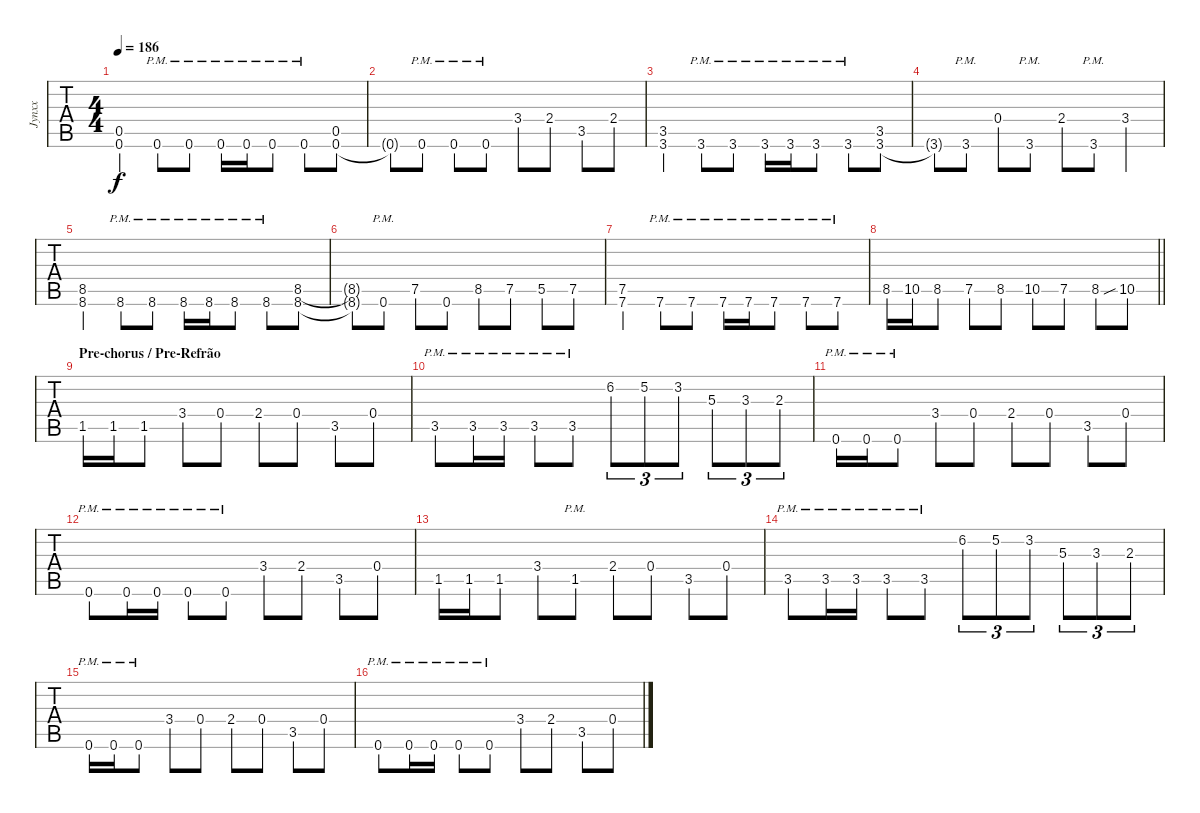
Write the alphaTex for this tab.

\track ("Jynxx" "Jynxx") {instrument distortionguitar}
\staff {tabs}
\tuning (Eb4 Bb3 Gb3 Db3 Ab2 Db2) {hide}
\ts (4 4)
\tempo 186
\clef g2
\ks c
(0.5 0.6).4{dy f} 0.6{pm}.8 0.6{pm}.8 0.6{pm}.16 0.6{pm}.16 0.6{pm}.8 0.6{pm}.8 (0.5 0.6).8 |
0.6{t}.8 0.6{pm}.8 0.6{pm}.8 0.6{pm}.8 3.4.8 2.4.8 3.5.8 2.4.8 |
(3.5 3.6).4 3.6{pm}.8 3.6{pm}.8 3.6{pm}.16 3.6{pm}.16 3.6{pm}.8 3.6{pm}.8 (3.5 3.6).8 |
3.6{t}.8 3.6{pm}.8 0.4.8 3.6{pm}.8 2.4.8 3.6{pm}.8 3.4.4 |
(8.5 8.6).4 8.6{pm}.8 8.6{pm}.8 8.6{pm}.16 8.6{pm}.16 8.6{pm}.8 8.6{pm}.8 (8.5 8.6).8 |
(8.5{t} 8.6{t}).8 0.6{pm}.8 7.5.8 0.6.8 8.5.8 7.5.8 5.5.8 7.5.8 |
(7.5 7.6).4 7.6{pm}.8 7.6{pm}.8 7.6{pm}.16 7.6{pm}.16 7.6{pm}.8 7.6{pm}.8 7.6{pm}.8 |
\barLineRight lightlight
8.5.16 10.5.16 8.5.8 7.5.8 8.5.8 10.5.8 7.5.8 8.5.8 10.5{sib}.8 |
\section ("" "Pre-chorus / Pre-Refrão")
1.5.16 1.5.16 1.5.8 3.4.8 0.4.8 2.4.8 0.4.8 3.5.8 0.4.8 |
3.5{pm}.8 3.5{pm}.16 3.5{pm}.16 3.5{pm}.8 3.5{pm}.8 6.2.8{tu (3 2)} 5.2.8{tu (3 2)} 3.2.8{tu (3 2)} 5.3.8{tu (3 2)} 3.3.8{tu (3 2)} 2.3.8{tu (3 2)} |
0.6{pm}.16 0.6{pm}.16 0.6{pm}.8 3.4.8 0.4.8 2.4.8 0.4.8 3.5.8 0.4.8 |
0.6{pm}.8 0.6{pm}.16 0.6{pm}.16 0.6{pm}.8 0.6{pm}.8 3.4.8 2.4.8 3.5.8 0.4.8 |
1.5.16 1.5.16 1.5.8 3.4.8 1.5{pm}.8 2.4.8 0.4.8 3.5.8 0.4.8 |
3.5{pm}.8 3.5{pm}.16 3.5{pm}.16 3.5{pm}.8 3.5{pm}.8 6.2.8{tu (3 2)} 5.2.8{tu (3 2)} 3.2.8{tu (3 2)} 5.3.8{tu (3 2)} 3.3.8{tu (3 2)} 2.3.8{tu (3 2)} |
0.6{pm}.16 0.6{pm}.16 0.6{pm}.8 3.4.8 0.4.8 2.4.8 0.4.8 3.5.8 0.4.8 |
0.6{pm}.8 0.6{pm}.16 0.6{pm}.16 0.6{pm}.8 0.6{pm}.8 3.4.8 2.4.8 3.5.8 0.4.8
